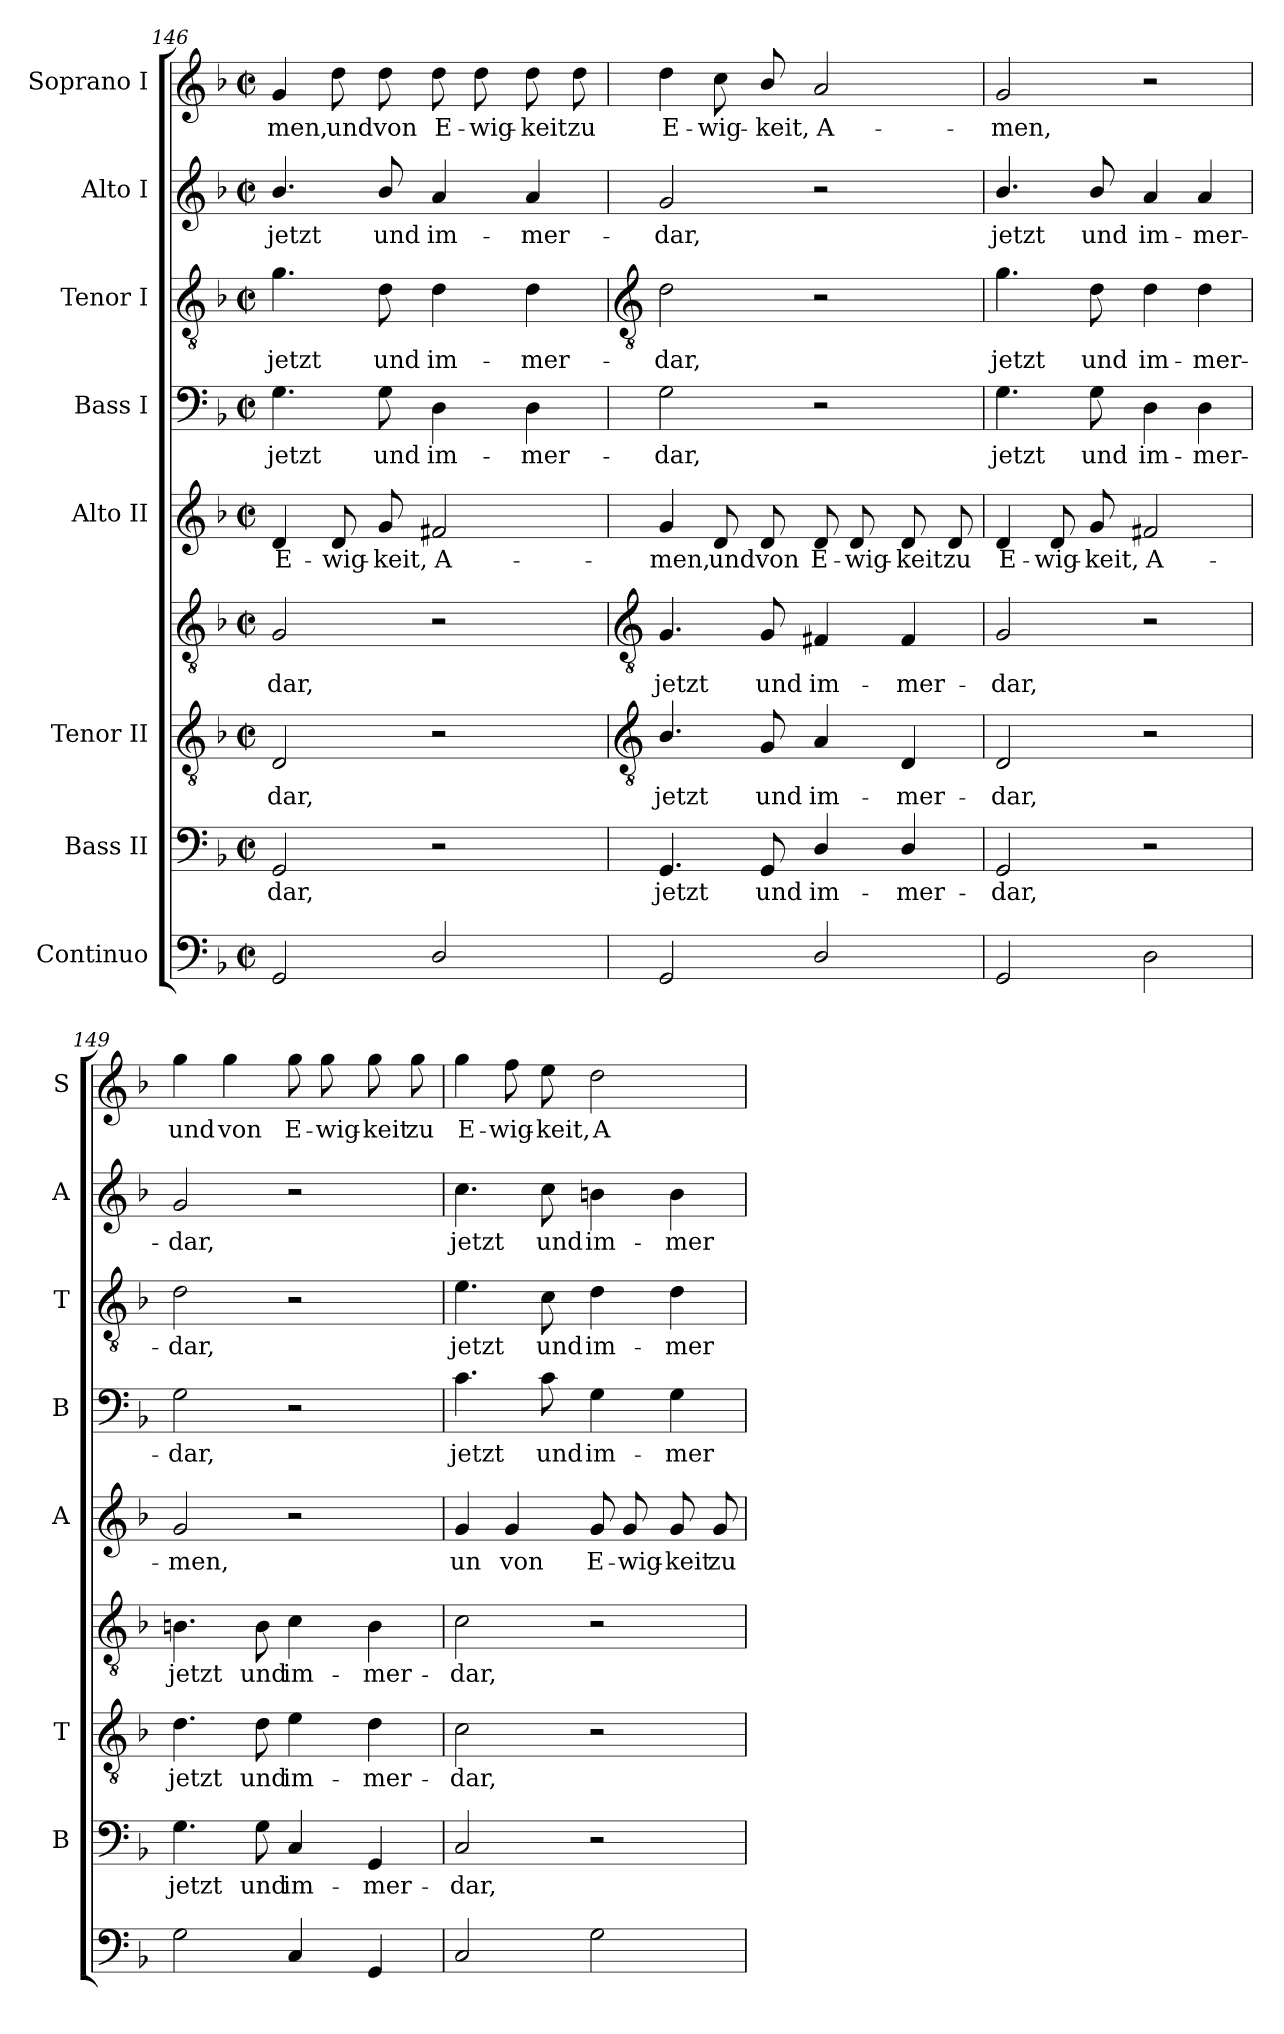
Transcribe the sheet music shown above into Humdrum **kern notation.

**kern	**kern	**text	**kern	**text	**kern	**text	**kern	**text	**kern	**text	**kern	**text	**kern	**text	**kern	**text
*part8	*part7	*part7	*part6	*part6	*part6	*part6	*part5	*part5	*part4	*part4	*part3	*part3	*part2	*part2	*part1	*part1
*staff9	*staff8	*staff8	*staff7	*staff7	*staff6	*staff6	*staff5	*staff5	*staff4	*staff4	*staff3	*staff3	*staff2	*staff2	*staff1	*staff1
*I"Continuo	*I"Bass II	*	*I"Tenor II	*	*	*	*I"Alto II	*	*I"Bass I	*	*I"Tenor I	*	*I"Alto I	*	*I"Soprano I	*
*	*I'B	*	*I'T	*	*	*	*I'A	*	*I'B	*	*I'T	*	*I'A	*	*I'S	*
*clefF4	*clefF4	*	*clefGv2	*	*clefGv2	*	*clefG2	*	*clefF4	*	*clefGv2	*	*clefG2	*	*clefG2	*
*k[b-]	*k[b-]	*	*k[b-]	*	*k[b-]	*	*k[b-]	*	*k[b-]	*	*k[b-]	*	*k[b-]	*	*k[b-]	*
*F:	*F:	*	*F:	*	*F:	*	*F:	*	*F:	*	*F:	*	*F:	*	*F:	*
*M2/2	*M2/2	*	*M2/2	*	*M2/2	*	*M2/2	*	*M2/2	*	*M2/2	*	*M2/2	*	*M2/2	*
*met(c|)	*met(c|)	*	*met(c|)	*	*met(c|)	*	*met(c|)	*	*met(c|)	*	*met(c|)	*	*met(c|)	*	*met(c|)	*
=146	=146	=146	=146	=146	=146	=146	=146	=146	=146	=146	=146	=146	=146	=146	=146	=146
!	!	!LO:LY:b	!	!LO:LY:b	!	!LO:LY:b	!	!LO:LY:b	!	!LO:LY:b	!	!LO:LY:b	!	!LO:LY:b	!	!LO:LY:b
2GG	2GG	-dar,	2D	dar,	2G	-dar,	4d	E-	4.G	jetzt	4.g	jetzt	4.b-/	jetzt	4g	-men,
!	!	!	!	!	!	!	!	!LO:LY:b	!	!	!	!	!	!	!	!LO:LY:b
.	.	.	.	.	.	.	8d	-wig-	.	.	.	.	.	.	8dd	und
!	!	!	!	!	!	!	!	!LO:LY:b	!	!LO:LY:b	!	!LO:LY:b	!	!LO:LY:b	!	!LO:LY:b
.	.	.	.	.	.	.	8g	-keit,	8G	und	8d	und	8b-/	und	8dd	von
!	!	!	!	!	!	!	!	!LO:LY:b	!	!LO:LY:b	!	!LO:LY:b	!	!LO:LY:b	!	!LO:LY:b
2D/	2r	.	2r	.	2r	.	2f#X	A-	4D	im-	4d	im-	4a	im-	8dd	E-
!	!	!	!	!	!	!	!	!	!	!	!	!	!	!	!	!LO:LY:b
.	.	.	.	.	.	.	.	.	.	.	.	.	.	.	8dd	-wig-
!	!	!	!	!	!	!	!	!	!	!LO:LY:b	!	!LO:LY:b	!	!LO:LY:b	!	!LO:LY:b
.	.	.	.	.	.	.	.	.	4D	-mer-	4d	-mer-	4a	-mer-	8dd	-keit
!	!	!	!	!	!	!	!	!	!	!	!	!	!	!	!	!LO:LY:b
.	.	.	.	.	.	.	.	.	.	.	.	.	.	.	8dd	zu
!!LO:LB:g=z
=147	=147	=147	=147	=147	=147	=147	=147	=147	=147	=147	=147	=147	=147	=147	=147	=147
*	*	*	*clefGv2	*	*clefGv2	*	*	*	*	*	*clefGv2	*	*	*	*	*
!	!	!LO:LY:b	!	!LO:LY:b	!	!LO:LY:b	!	!LO:LY:b	!	!LO:LY:b	!	!LO:LY:b	!	!LO:LY:b	!	!LO:LY:b
2GG	4.GG	jetzt	4.B-/	-jetzt	4.G	jetzt	4g	-men,	2G	-dar,	2d	-dar,	2g	-dar,	4dd	E-
!	!	!	!	!	!	!	!	!LO:LY:b	!	!	!	!	!	!	!	!LO:LY:b
.	.	.	.	.	.	.	8d	und	.	.	.	.	.	.	8cc	-wig-
!	!	!LO:LY:b	!	!LO:LY:b	!	!LO:LY:b	!	!LO:LY:b	!	!	!	!	!	!	!	!LO:LY:b
.	8GG	und	8G	und	8G	und	8d	von	.	.	.	.	.	.	8b-/	-keit,
!	!	!LO:LY:b	!	!LO:LY:b	!	!LO:LY:b	!	!LO:LY:b	!	!	!	!	!	!	!	!LO:LY:b
2D/	4D/	im-	4A	im-	4F#X	im-	8d	E-	2r	.	2r	.	2r	.	2a	A-
!	!	!	!	!	!	!	!	!LO:LY:b	!	!	!	!	!	!	!	!
.	.	.	.	.	.	.	8d	-wig-	.	.	.	.	.	.	.	.
!	!	!LO:LY:b	!	!LO:LY:b	!	!LO:LY:b	!	!LO:LY:b	!	!	!	!	!	!	!	!
.	4D/	-mer-	4D	-mer-	4F#	-mer-	8d	-keit	.	.	.	.	.	.	.	.
!	!	!	!	!	!	!	!	!LO:LY:b	!	!	!	!	!	!	!	!
.	.	.	.	.	.	.	8d	zu	.	.	.	.	.	.	.	.
=148	=148	=148	=148	=148	=148	=148	=148	=148	=148	=148	=148	=148	=148	=148	=148	=148
!	!	!LO:LY:b	!	!LO:LY:b	!	!LO:LY:b	!	!LO:LY:b	!	!LO:LY:b	!	!LO:LY:b	!	!LO:LY:b	!	!LO:LY:b
2GG	2GG	-dar,	2D	dar,	2G	-dar,	4d	E-	4.G	jetzt	4.g	jetzt	4.b-/	jetzt	2g	-men,
!	!	!	!	!	!	!	!	!LO:LY:b	!	!	!	!	!	!	!	!
.	.	.	.	.	.	.	8d	-wig-	.	.	.	.	.	.	.	.
!	!	!	!	!	!	!	!	!LO:LY:b	!	!LO:LY:b	!	!LO:LY:b	!	!LO:LY:b	!	!
.	.	.	.	.	.	.	8g	-keit,	8G	und	8d	und	8b-/	und	.	.
!	!	!	!	!	!	!	!	!LO:LY:b	!	!LO:LY:b	!	!LO:LY:b	!	!LO:LY:b	!	!
2D	2r	.	2r	.	2r	.	2f#X	A-	4D	im-	4d	im-	4a	im-	2r	.
!	!	!	!	!	!	!	!	!	!	!LO:LY:b	!	!LO:LY:b	!	!LO:LY:b	!	!
.	.	.	.	.	.	.	.	.	4D	-mer-	4d	-mer-	4a	-mer-	.	.
=149	=149	=149	=149	=149	=149	=149	=149	=149	=149	=149	=149	=149	=149	=149	=149	=149
!	!	!LO:LY:b	!	!LO:LY:b	!	!LO:LY:b	!	!LO:LY:b	!	!LO:LY:b	!	!LO:LY:b	!	!LO:LY:b	!	!LO:LY:b
2G	4.G	jetzt	4.d	-jetzt	4.Bn	jetzt	2g	-men,	2G	-dar,	2d	-dar,	2g	-dar,	4gg	und
!	!	!	!	!	!	!	!	!	!	!	!	!	!	!	!	!LO:LY:b
.	.	.	.	.	.	.	.	.	.	.	.	.	.	.	4gg	von
!	!	!LO:LY:b	!	!LO:LY:b	!	!LO:LY:b	!	!	!	!	!	!	!	!	!	!
.	8G	und	8d	und	8B	und	.	.	.	.	.	.	.	.	.	.
!	!	!LO:LY:b	!	!LO:LY:b	!	!LO:LY:b	!	!	!	!	!	!	!	!	!	!LO:LY:b
4C	4C	im-	4e	im-	4c	im-	2r	.	2r	.	2r	.	2r	.	8gg	E-
!	!	!	!	!	!	!	!	!	!	!	!	!	!	!	!	!LO:LY:b
.	.	.	.	.	.	.	.	.	.	.	.	.	.	.	8gg	-wig-
!	!	!LO:LY:b	!	!LO:LY:b	!	!LO:LY:b	!	!	!	!	!	!	!	!	!	!LO:LY:b
4GG	4GG	-mer-	4d	-mer-	4B	-mer-	.	.	.	.	.	.	.	.	8gg	-keit
!	!	!	!	!	!	!	!	!	!	!	!	!	!	!	!	!LO:LY:b
.	.	.	.	.	.	.	.	.	.	.	.	.	.	.	8gg	zu
=150	=150	=150	=150	=150	=150	=150	=150	=150	=150	=150	=150	=150	=150	=150	=150	=150
!	!	!LO:LY:b	!	!LO:LY:b	!	!LO:LY:b	!	!LO:LY:b	!	!LO:LY:b	!	!LO:LY:b	!	!LO:LY:b	!	!LO:LY:b
2C	2C	-dar,	2c	dar,	2c	-dar,	4g	un	4.c	jetzt	4.e	jetzt	4.cc	jetzt	4gg	E-
!	!	!	!	!	!	!	!	!LO:LY:b	!	!	!	!	!	!	!	!LO:LY:b
.	.	.	.	.	.	.	4g	von	.	.	.	.	.	.	8ff	-wig-
!	!	!	!	!	!	!	!	!	!	!LO:LY:b	!	!LO:LY:b	!	!LO:LY:b	!	!LO:LY:b
.	.	.	.	.	.	.	.	.	8c	und	8c	und	8cc	und	8ee	-keit,
!	!	!	!	!	!	!	!	!LO:LY:b	!	!LO:LY:b	!	!LO:LY:b	!	!LO:LY:b	!	!LO:LY:b
2G	2r	.	2r	.	2r	.	8g	E-	4G	im-	4d	im-	4bn	im-	2dd	A-
!	!	!	!	!	!	!	!	!LO:LY:b	!	!	!	!	!	!	!	!
.	.	.	.	.	.	.	8g	-wig-	.	.	.	.	.	.	.	.
!	!	!	!	!	!	!	!	!LO:LY:b	!	!LO:LY:b	!	!LO:LY:b	!	!LO:LY:b	!	!
.	.	.	.	.	.	.	8g	-keit	4G	-mer-	4d	-mer-	4b	-mer-	.	.
!	!	!	!	!	!	!	!	!LO:LY:b	!	!	!	!	!	!	!	!
.	.	.	.	.	.	.	8g	zu	.	.	.	.	.	.	.	.
=	=	=	=	=	=	=	=	=	=	=	=	=	=	=	=	=
*-	*-	*-	*-	*-	*-	*-	*-	*-	*-	*-	*-	*-	*-	*-	*-	*-
